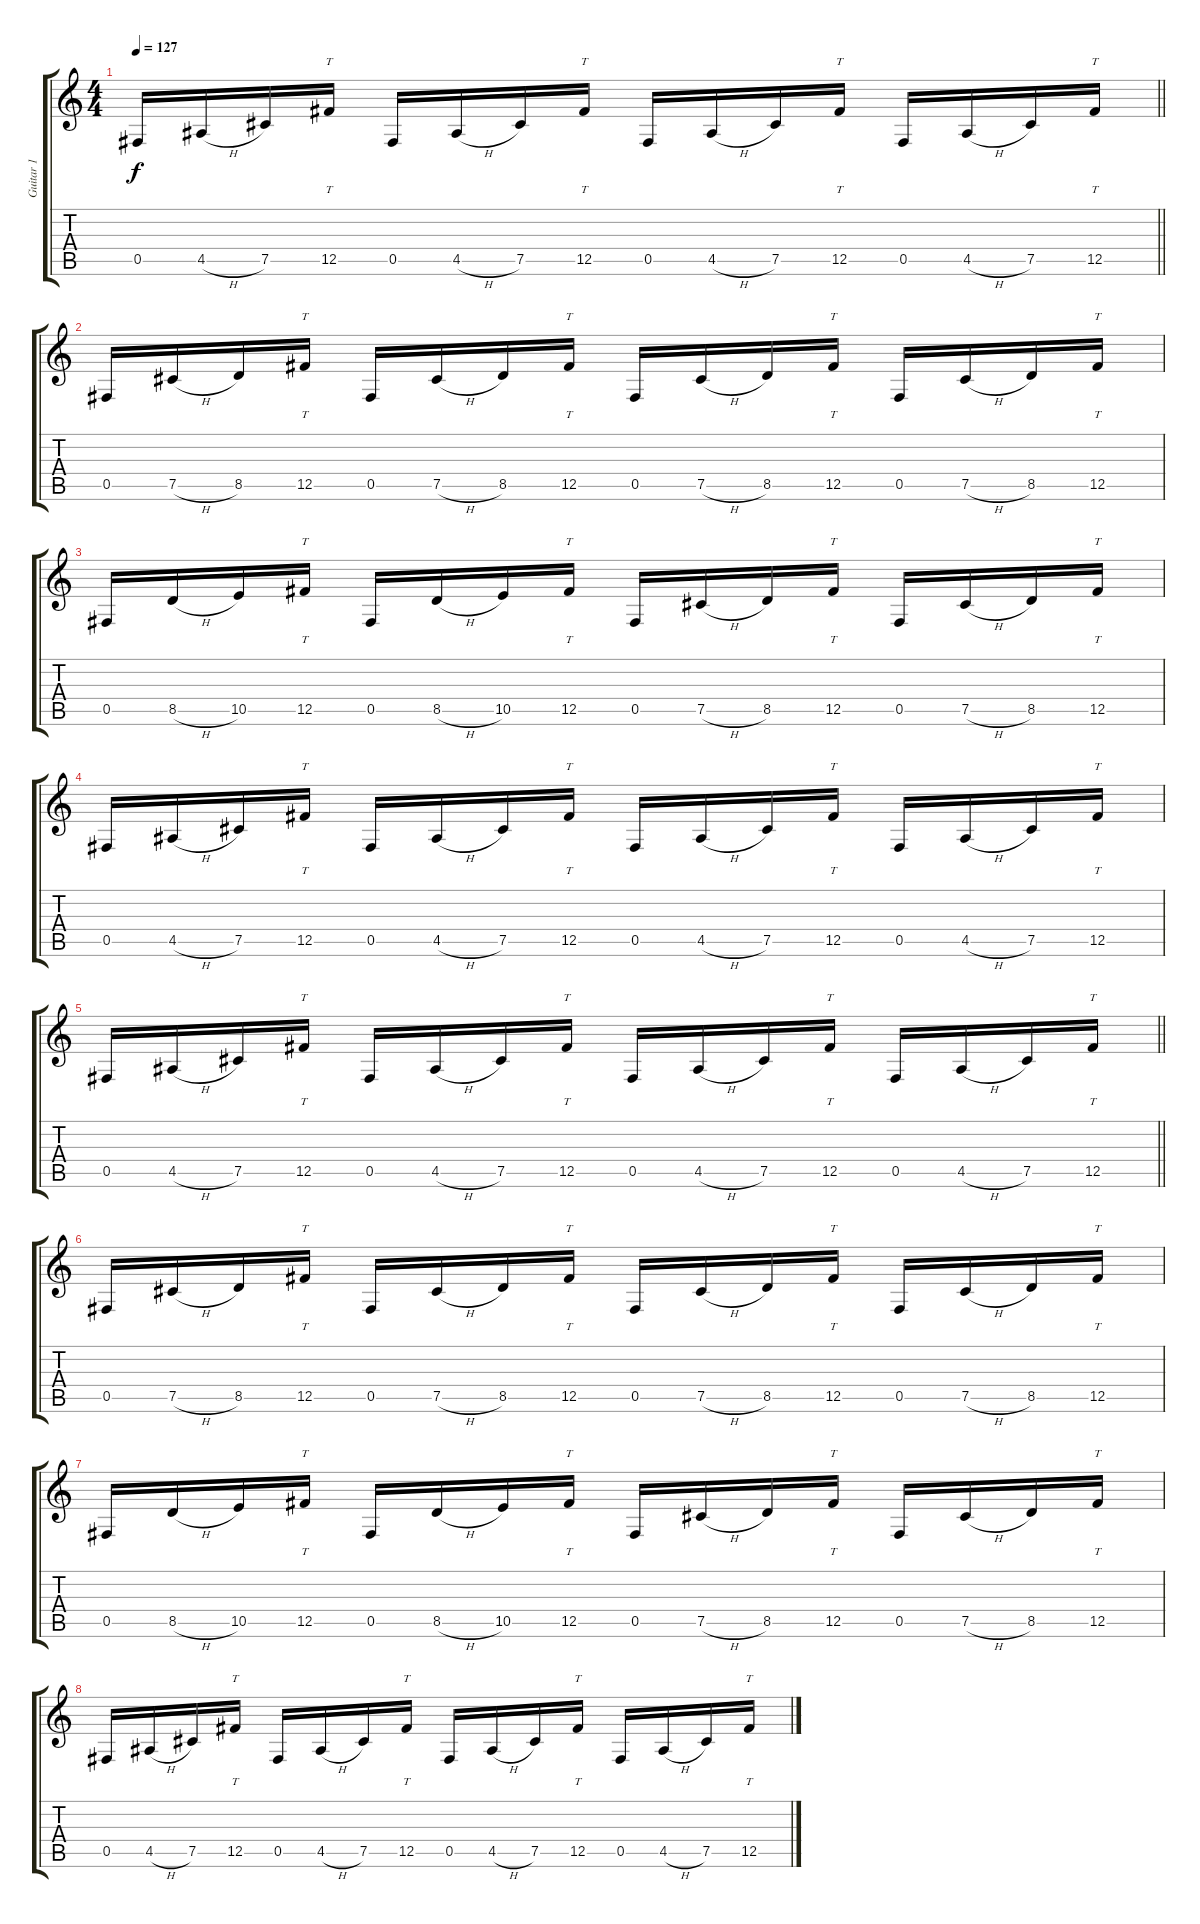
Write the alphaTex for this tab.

\track ("Guitar 1" "Guitar 1") {instrument distortionguitar}
\staff {score tabs}
\tuning (Db4 Ab3 E3 B2 Gb2 B1) {hide}
\ts (4 4)
\tempo 127
\clef g2
\barLineRight lightlight
\ks c
0.5.16{dy f} 4.5{h}.16 7.5.16 12.5.16{tt} 0.5.16 4.5{h}.16 7.5.16 12.5.16{tt} 0.5.16 4.5{h}.16 7.5.16 12.5.16{tt} 0.5.16 4.5{h}.16 7.5.16 12.5.16{tt} |
0.5.16 7.5{h}.16 8.5.16 12.5.16{tt} 0.5.16 7.5{h}.16 8.5.16 12.5.16{tt} 0.5.16 7.5{h}.16 8.5.16 12.5.16{tt} 0.5.16 7.5{h}.16 8.5.16 12.5.16{tt} |
0.5.16 8.5{h}.16 10.5.16 12.5.16{tt} 0.5.16 8.5{h}.16 10.5.16 12.5.16{tt} 0.5.16 7.5{h}.16 8.5.16 12.5.16{tt} 0.5.16 7.5{h}.16 8.5.16 12.5.16{tt} |
0.5.16 4.5{h}.16 7.5.16 12.5.16{tt} 0.5.16 4.5{h}.16 7.5.16 12.5.16{tt} 0.5.16 4.5{h}.16 7.5.16 12.5.16{tt} 0.5.16 4.5{h}.16 7.5.16 12.5.16{tt} |
\barLineRight lightlight
0.5.16 4.5{h}.16 7.5.16 12.5.16{tt} 0.5.16 4.5{h}.16 7.5.16 12.5.16{tt} 0.5.16 4.5{h}.16 7.5.16 12.5.16{tt} 0.5.16 4.5{h}.16 7.5.16 12.5.16{tt} |
0.5.16 7.5{h}.16 8.5.16 12.5.16{tt} 0.5.16 7.5{h}.16 8.5.16 12.5.16{tt} 0.5.16 7.5{h}.16 8.5.16 12.5.16{tt} 0.5.16 7.5{h}.16 8.5.16 12.5.16{tt} |
0.5.16 8.5{h}.16 10.5.16 12.5.16{tt} 0.5.16 8.5{h}.16 10.5.16 12.5.16{tt} 0.5.16 7.5{h}.16 8.5.16 12.5.16{tt} 0.5.16 7.5{h}.16 8.5.16 12.5.16{tt} |
0.5.16 4.5{h}.16 7.5.16 12.5.16{tt} 0.5.16 4.5{h}.16 7.5.16 12.5.16{tt} 0.5.16 4.5{h}.16 7.5.16 12.5.16{tt} 0.5.16 4.5{h}.16 7.5.16 12.5.16{tt}
